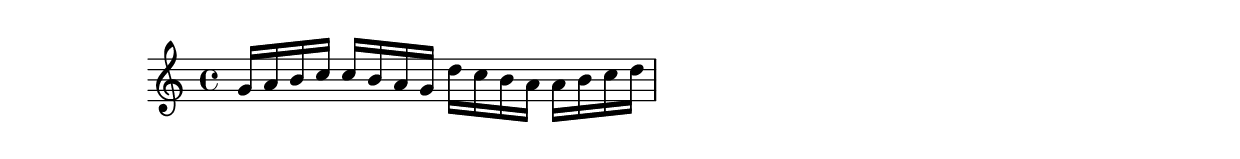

\version "2.7.32"
\header { texidoc = "@cindex Beam Damp
Beams are less steep than the notes they encompass. " }
\layout{
  ragged-right = ##t
}

\relative c''{
  %%		\stemUp
  %%		 a16[ b b c]
  %%		 c[ b b a]
  %%		\stemDown
  %%		 c[ b b a]
  %%		 a[ b b c]
  \stemUp
  g16[ a b c]
  c[ b a g]
  \stemDown
  d'[ c b a]
  a[ b c d]
}


